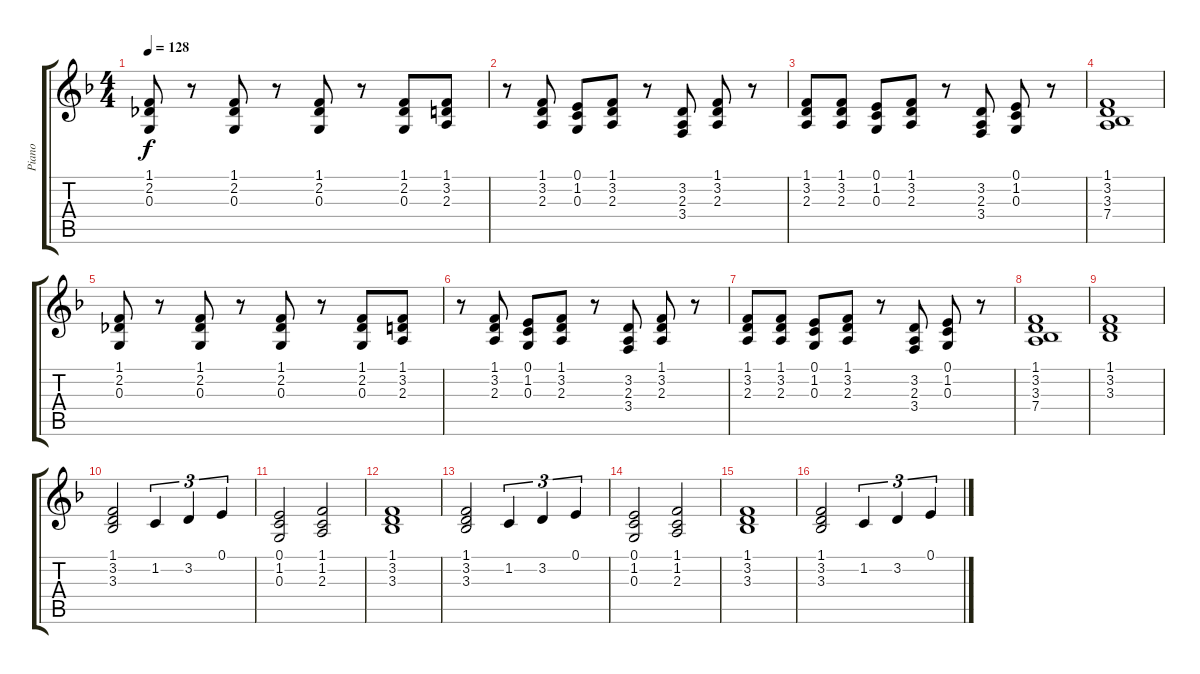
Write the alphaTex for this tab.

\track ("Piano" "Piano") {instrument electricgrandpiano}
\staff {score tabs}
\tuning (E4 B3 G3 D3 A2 E2) {hide}
\ts (4 4)
\tempo 128
\clef g2
\ks f
(1.1 2.2 0.3).8{dy f} r.8 (1.1 2.2 0.3).8 r.8 (1.1 2.2 0.3).8 r.8 (1.1 2.2 0.3).8 (1.1 3.2 2.3).8 |
r.8 (1.1 3.2 2.3).8 (0.1 1.2 0.3).8 (1.1 3.2 2.3).8 r.8 (3.2 2.3 3.4).8 (1.1 3.2 2.3).8 r.8 |
(1.1 3.2 2.3).8 (1.1 3.2 2.3).8 (0.1 1.2 0.3).8 (1.1 3.2 2.3).8 r.8 (3.2 2.3 3.4).8 (0.1 1.2 0.3).8 r.8 |
(1.1 3.2 3.3 7.4).1 |
(1.1 2.2 0.3).8 r.8 (1.1 2.2 0.3).8 r.8 (1.1 2.2 0.3).8 r.8 (1.1 2.2 0.3).8 (1.1 3.2 2.3).8 |
r.8 (1.1 3.2 2.3).8 (0.1 1.2 0.3).8 (1.1 3.2 2.3).8 r.8 (3.2 2.3 3.4).8 (1.1 3.2 2.3).8 r.8 |
(1.1 3.2 2.3).8 (1.1 3.2 2.3).8 (0.1 1.2 0.3).8 (1.1 3.2 2.3).8 r.8 (3.2 2.3 3.4).8 (0.1 1.2 0.3).8 r.8 |
(1.1 3.2 3.3 7.4).1 |
(1.1 3.2 3.3).1 |
(1.1 3.2 3.3).2 1.2.4{tu (3 2)} 3.2.4{tu (3 2)} 0.1.4{tu (3 2)} |
(0.1 1.2 0.3).2 (1.1 1.2 2.3).2 |
(1.1 3.2 3.3).1 |
(1.1 3.2 3.3).2 1.2.4{tu (3 2)} 3.2.4{tu (3 2)} 0.1.4{tu (3 2)} |
(0.1 1.2 0.3).2 (1.1 1.2 2.3).2 |
(1.1 3.2 3.3).1 |
(1.1 3.2 3.3).2 1.2.4{tu (3 2)} 3.2.4{tu (3 2)} 0.1.4{tu (3 2)}
